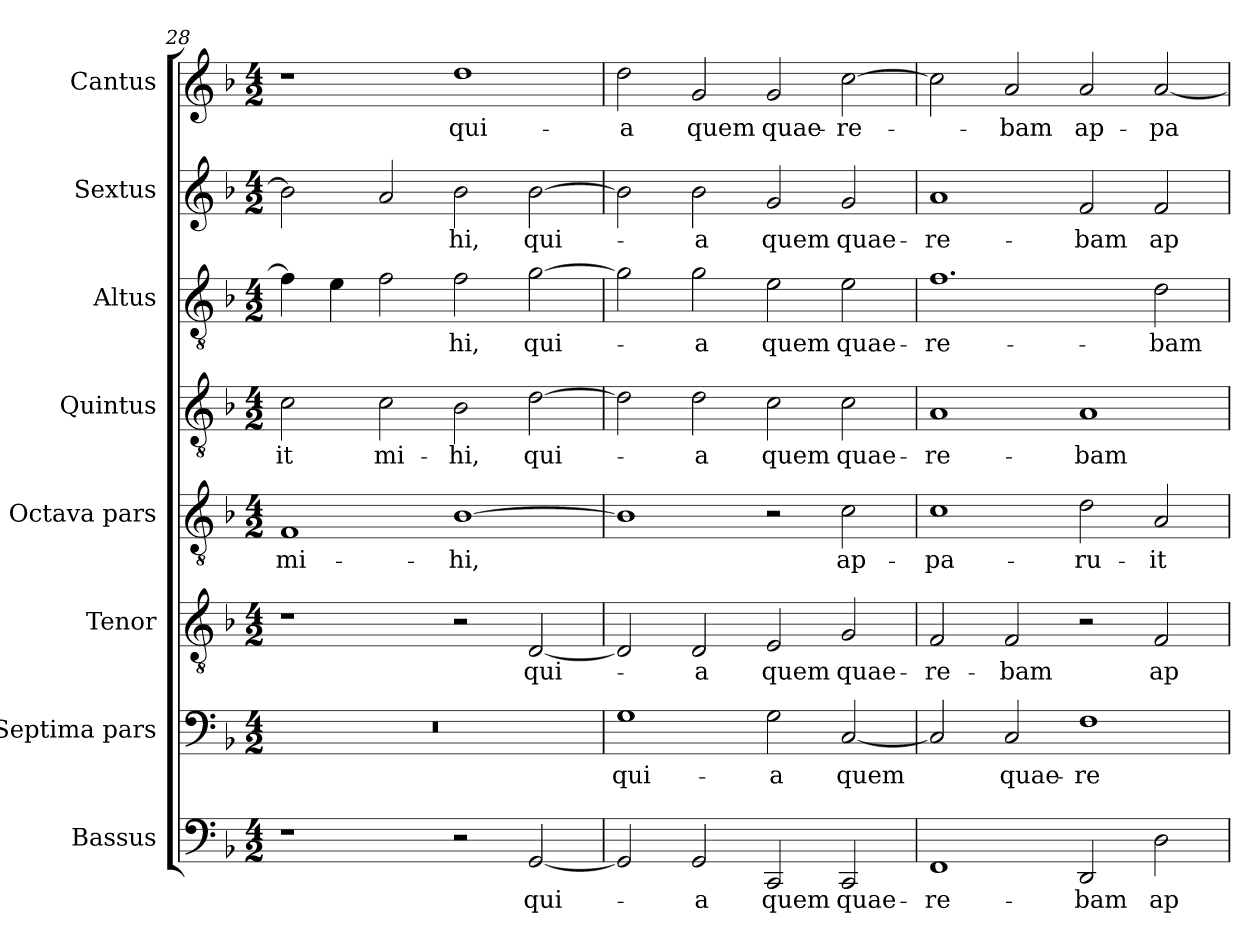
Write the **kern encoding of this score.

**kern	**text	**kern	**text	**kern	**text	**kern	**text	**kern	**text	**kern	**text	**kern	**text	**kern	**text
*part8	*part8	*part7	*part7	*part6	*part6	*part5	*part5	*part4	*part4	*part3	*part3	*part2	*part2	*part1	*part1
*staff8	*staff8	*staff7	*staff7	*staff6	*staff6	*staff5	*staff5	*staff4	*staff4	*staff3	*staff3	*staff2	*staff2	*staff1	*staff1
*I"Bassus	*	*I"Septima pars	*	*I"Tenor	*	*I"Octava pars	*	*I"Quintus	*	*I"Altus	*	*I"Sextus	*	*I"Cantus	*
*I'B.	*	*	*	*I'T.	*	*	*	*	*	*I'A.	*	*	*	*I'C.	*
*clefF4	*	*clefF4	*	*clefGv2	*	*clefGv2	*	*clefGv2	*	*clefGv2	*	*clefG2	*	*clefG2	*
*	*	*	*	*ITrd7c12	*	*ITrd7c12	*	*ITrd7c12	*	*ITrd7c12	*	*	*	*	*
*k[b-]	*	*k[b-]	*	*k[b-]	*	*k[b-]	*	*k[b-]	*	*k[b-]	*	*k[b-]	*	*k[b-]	*
*F:	*	*F:	*	*F:	*	*F:	*	*F:	*	*F:	*	*F:	*	*F:	*
*M4/2	*	*M4/2	*	*M4/2	*	*M4/2	*	*M4/2	*	*M4/2	*	*M4/2	*	*M4/2	*
=28	=28	=28	=28	=28	=28	=28	=28	=28	=28	=28	=28	=28	=28	=28	=28
!	!	!LO:N:vis=1	!	!	!	!	!LO:LY:b	!	!LO:LY:b	!	!	!	!	!	!
1r	.	0r	.	1r	.	1FF	mi-	2C\	-it	4F\]	.	2b-\]	.	1r	.
.	.	.	.	.	.	.	.	.	.	4E\	.	.	.	.	.
!	!	!	!	!	!	!	!	!	!LO:LY:b	!	!	!	!	!	!
.	.	.	.	.	.	.	.	2C\	mi-	2F\	.	2a/	.	.	.
!	!	!	!	!	!	!	!LO:LY:b	!	!LO:LY:b	!	!LO:LY:b	!	!LO:LY:b	!	!LO:LY:b
2r	.	.	.	2r	.	[>1BB-	-hi,	2BB-\	-hi,	2F\	-hi,	2b-\	-hi,	1dd	qui-
!	!LO:LY:b	!	!	!	!LO:LY:b	!	!	!	!LO:LY:b	!	!LO:LY:b	!	!LO:LY:b	!	!
[<2GG/	qui-	.	.	[<2DD/	qui-	.	.	[>2D\	qui-	[>2G\	qui-	[>2b-\	qui-	.	.
=29	=29	=29	=29	=29	=29	=29	=29	=29	=29	=29	=29	=29	=29	=29	=29
!	!	!	!LO:LY:b	!	!	!	!	!	!	!	!	!	!	!	!LO:LY:b
2GG/]	.	1G	qui-	2DD/]	.	1BB-]	.	2D\]	.	2G\]	.	2b-\]	.	2dd\	-a
!	!LO:LY:b	!	!	!	!LO:LY:b	!	!	!	!LO:LY:b	!	!LO:LY:b	!	!LO:LY:b	!	!LO:LY:b
2GG/	-a	.	.	2DD/	-a	.	.	2D\	-a	2G\	-a	2b-\	-a	2g/	quem
!	!LO:LY:b	!	!LO:LY:b	!	!LO:LY:b	!	!	!	!LO:LY:b	!	!LO:LY:b	!	!LO:LY:b	!	!LO:LY:b
2CC/	quem	2G\	-a	2EE/	quem	2r	.	2C\	quem	2E\	quem	2g/	quem	2g/	quae-
!	!LO:LY:b	!	!LO:LY:b	!	!LO:LY:b	!	!LO:LY:b	!	!LO:LY:b	!	!LO:LY:b	!	!LO:LY:b	!	!LO:LY:b
2CC/	quae-	[<2C/	quem	2GG/	quae-	2C\	ap-	2C\	quae-	2E\	quae-	2g/	quae-	[>2cc\	-re-
=30	=30	=30	=30	=30	=30	=30	=30	=30	=30	=30	=30	=30	=30	=30	=30
!	!LO:LY:b	!	!	!	!LO:LY:b	!	!LO:LY:b	!	!LO:LY:b	!	!LO:LY:b	!	!LO:LY:b	!	!
1FF	-re-	2C/]	.	2FF/	-re-	1C	-pa-	1AA	-re-	1.F	-re-	1a	-re-	2cc\]	.
!	!	!	!LO:LY:b	!	!LO:LY:b	!	!	!	!	!	!	!	!	!	!LO:LY:b
.	.	2C/	quae-	2FF/	-bam	.	.	.	.	.	.	.	.	2a/	-bam
!	!LO:LY:b	!	!LO:LY:b	!	!	!	!LO:LY:b	!	!LO:LY:b	!	!	!	!LO:LY:b	!	!LO:LY:b
2DD/	-bam	1F	-re-	2r	.	2D\	-ru-	1AA	-bam	.	.	2f/	-bam	2a/	ap-
!	!LO:LY:b	!	!	!	!LO:LY:b	!	!LO:LY:b	!	!	!	!LO:LY:b	!	!LO:LY:b	!	!LO:LY:b
2D\	ap-	.	.	2FF/	ap-	2AA/	-it	.	.	2D\	-bam	2f/	ap-	[<2a/	-pa-
=	=	=	=	=	=	=	=	=	=	=	=	=	=	=	=
*-	*-	*-	*-	*-	*-	*-	*-	*-	*-	*-	*-	*-	*-	*-	*-
